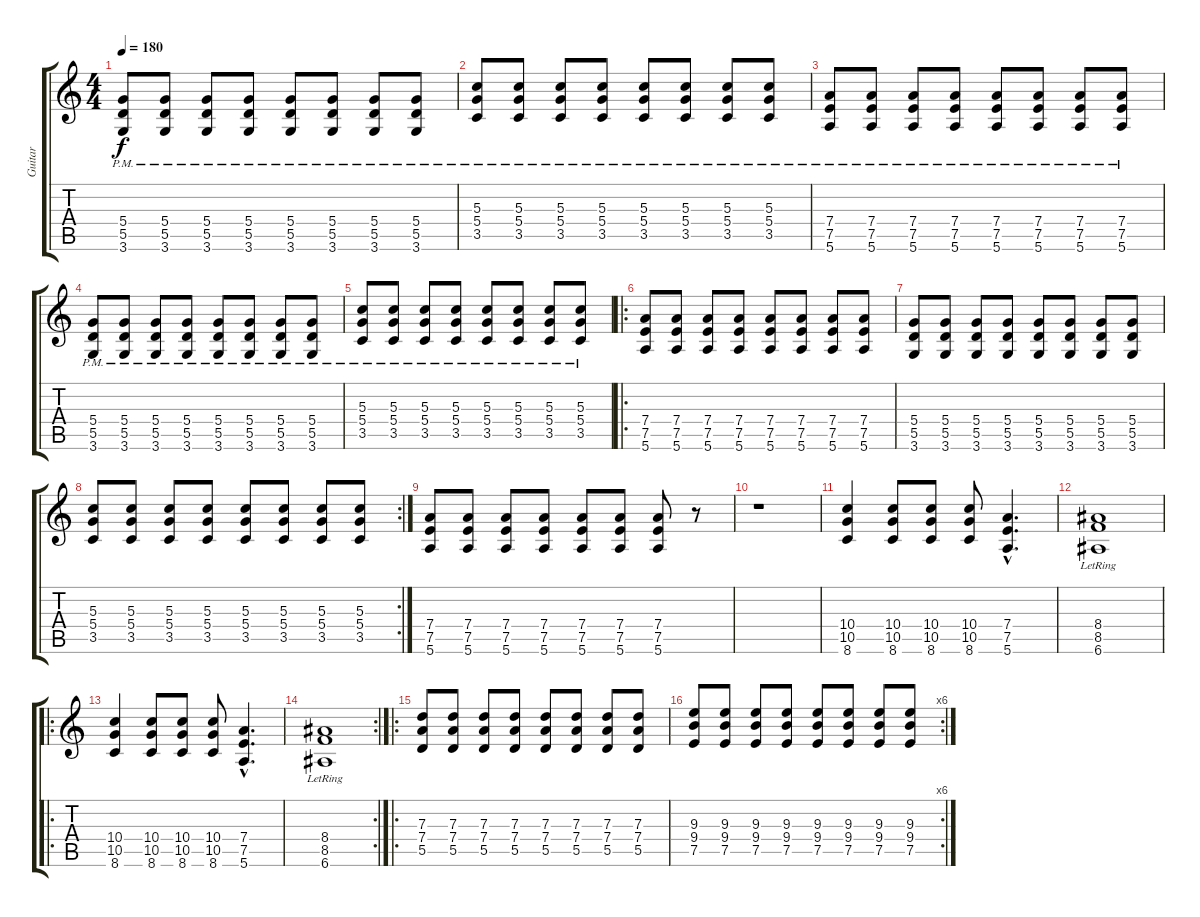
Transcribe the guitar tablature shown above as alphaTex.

\track ("Guitar" "Guitar") {instrument distortionguitar}
\staff {score tabs}
\tuning (E4 B3 G3 D3 A2 E2) {hide}
\ts (4 4)
\tempo 180
\clef g2
\ks c
(5.4{pm} 5.5{pm} 3.6{pm}).8{dy f} (5.4{pm} 5.5{pm} 3.6{pm}).8 (5.4{pm} 5.5{pm} 3.6{pm}).8 (5.4{pm} 5.5{pm} 3.6{pm}).8 (5.4{pm} 5.5{pm} 3.6{pm}).8 (5.4{pm} 5.5{pm} 3.6{pm}).8 (5.4{pm} 5.5{pm} 3.6{pm}).8 (5.4{pm} 5.5{pm} 3.6{pm}).8 |
(5.3{pm} 5.4{pm} 3.5{pm}).8 (5.3{pm} 5.4{pm} 3.5{pm}).8 (5.3{pm} 5.4{pm} 3.5{pm}).8 (5.3{pm} 5.4{pm} 3.5{pm}).8 (5.3{pm} 5.4{pm} 3.5{pm}).8 (5.3{pm} 5.4{pm} 3.5{pm}).8 (5.3{pm} 5.4{pm} 3.5{pm}).8 (5.3{pm} 5.4{pm} 3.5{pm}).8 |
(7.4{pm} 7.5{pm} 5.6{pm}).8 (7.4{pm} 7.5{pm} 5.6{pm}).8 (7.4{pm} 7.5{pm} 5.6{pm}).8 (7.4{pm} 7.5{pm} 5.6{pm}).8 (7.4{pm} 7.5{pm} 5.6{pm}).8 (7.4{pm} 7.5{pm} 5.6{pm}).8 (7.4{pm} 7.5{pm} 5.6{pm}).8 (7.4{pm} 7.5{pm} 5.6{pm}).8 |
(5.4{pm} 5.5{pm} 3.6{pm}).8 (5.4{pm} 5.5{pm} 3.6{pm}).8 (5.4{pm} 5.5{pm} 3.6{pm}).8 (5.4{pm} 5.5{pm} 3.6{pm}).8 (5.4{pm} 5.5{pm} 3.6{pm}).8 (5.4{pm} 5.5{pm} 3.6{pm}).8 (5.4{pm} 5.5{pm} 3.6{pm}).8 (5.4{pm} 5.5{pm} 3.6{pm}).8 |
(5.3{pm} 5.4{pm} 3.5{pm}).8 (5.3{pm} 5.4{pm} 3.5{pm}).8 (5.3{pm} 5.4{pm} 3.5{pm}).8 (5.3{pm} 5.4{pm} 3.5{pm}).8 (5.3{pm} 5.4{pm} 3.5{pm}).8 (5.3{pm} 5.4{pm} 3.5{pm}).8 (5.3{pm} 5.4{pm} 3.5{pm}).8 (5.3{pm} 5.4{pm} 3.5{pm}).8 |
\ro
(7.4 7.5 5.6).8 (7.4 7.5 5.6).8 (7.4 7.5 5.6).8 (7.4 7.5 5.6).8 (7.4 7.5 5.6).8 (7.4 7.5 5.6).8 (7.4 7.5 5.6).8 (7.4 7.5 5.6).8 |
(5.4 5.5 3.6).8 (5.4 5.5 3.6).8 (5.4 5.5 3.6).8 (5.4 5.5 3.6).8 (5.4 5.5 3.6).8 (5.4 5.5 3.6).8 (5.4 5.5 3.6).8 (5.4 5.5 3.6).8 |
\rc 2
(5.3 5.4 3.5).8 (5.3 5.4 3.5).8 (5.3 5.4 3.5).8 (5.3 5.4 3.5).8 (5.3 5.4 3.5).8 (5.3 5.4 3.5).8 (5.3 5.4 3.5).8 (5.3 5.4 3.5).8 |
(7.4 7.5 5.6).8 (7.4 7.5 5.6).8 (7.4 7.5 5.6).8 (7.4 7.5 5.6).8 (7.4 7.5 5.6).8 (7.4 7.5 5.6).8 (7.4 7.5 5.6).8 r.8 |
r.1 |
(10.4 10.5 8.6).4 (10.4 10.5 8.6).8 (10.4 10.5 8.6).8 (10.4 10.5 8.6).8 (7.4{hac} 7.5{hac} 5.6{hac}).4{d} |
(8.4{lr} 8.5{lr} 6.6{lr}).1 |
\ro
(10.4 10.5 8.6).4 (10.4 10.5 8.6).8 (10.4 10.5 8.6).8 (10.4 10.5 8.6).8 (7.4{hac} 7.5{hac} 5.6{hac}).4{d} |
\rc 2
(8.4{lr} 8.5{lr} 6.6{lr}).1 |
\ro
(7.3 7.4 5.5).8 (7.3 7.4 5.5).8 (7.3 7.4 5.5).8 (7.3 7.4 5.5).8 (7.3 7.4 5.5).8 (7.3 7.4 5.5).8 (7.3 7.4 5.5).8 (7.3 7.4 5.5).8 |
\rc 6
(9.3 9.4 7.5).8 (9.3 9.4 7.5).8 (9.3 9.4 7.5).8 (9.3 9.4 7.5).8 (9.3 9.4 7.5).8 (9.3 9.4 7.5).8 (9.3 9.4 7.5).8 (9.3 9.4 7.5).8
